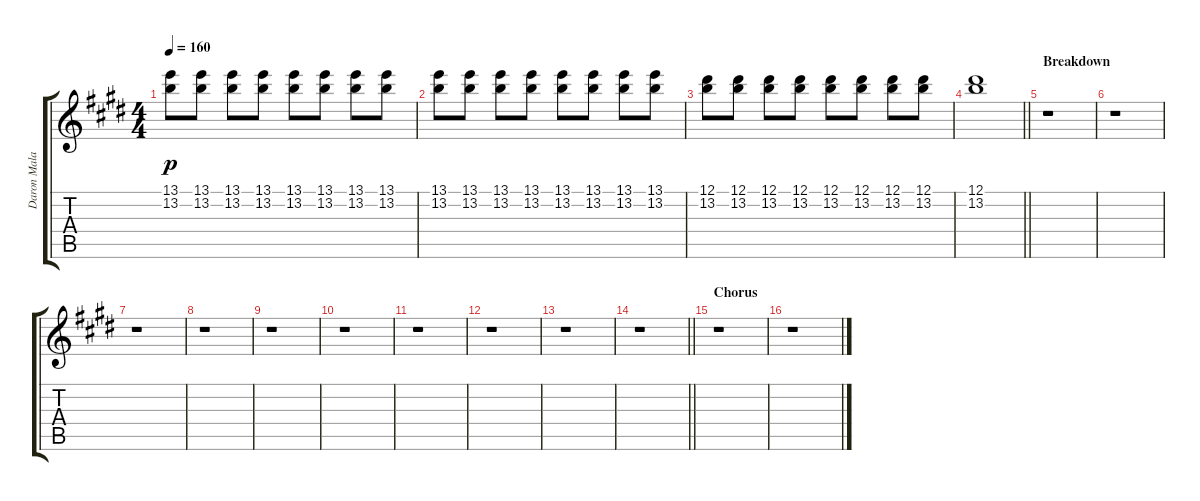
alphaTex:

\track ("Daron Malakian [Fill Guitar]" "Daron Mala") {instrument electricguitarjazz}
\staff {score tabs}
\tuning (Eb4 Bb3 Gb3 Db3 Ab2 Db2) {hide}
\ts (4 4)
\tempo 160
\clef g2
\ks c#minor
(13.1 13.2).8{dy p} (13.1 13.2).8 (13.1 13.2).8 (13.1 13.2).8 (13.1 13.2).8 (13.1 13.2).8 (13.1 13.2).8 (13.1 13.2).8 |
(13.1 13.2).8 (13.1 13.2).8 (13.1 13.2).8 (13.1 13.2).8 (13.1 13.2).8 (13.1 13.2).8 (13.1 13.2).8 (13.1 13.2).8 |
(12.1 13.2).8 (12.1 13.2).8 (12.1 13.2).8 (12.1 13.2).8 (12.1 13.2).8 (12.1 13.2).8 (12.1 13.2).8 (12.1 13.2).8 |
\barLineRight lightlight
(12.1 13.2).1 |
\section ("" "Breakdown")
r.1 |
r.1 |
r.1 |
r.1 |
r.1 |
r.1 |
r.1 |
r.1 |
r.1 |
\barLineRight lightlight
r.1 |
\section ("" "Chorus")
r.1 |
r.1
